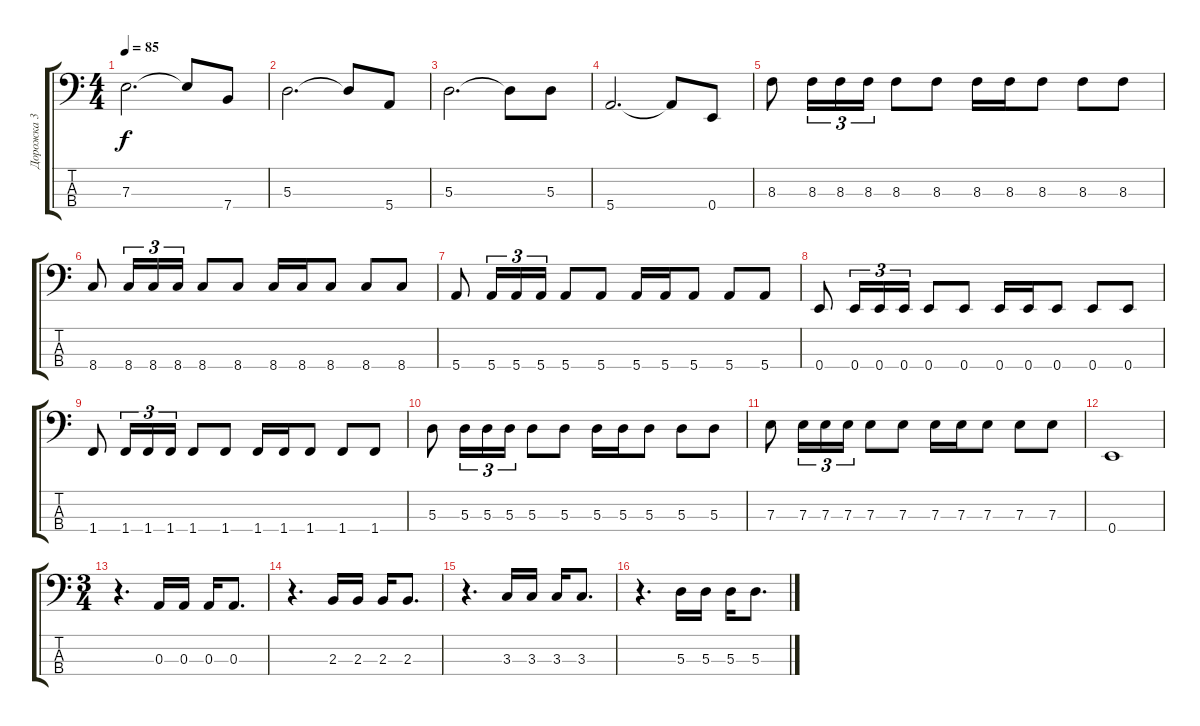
\track ("Дорожка 3" "Дорожка 3") {instrument electricbassfinger}
\staff {score tabs}
\tuning (G2 D2 A1 E1) {hide}
\ts (4 4)
\tempo 85
\clef f4
\ks c
7.3.2{d dy f} 7.3{t}.8 7.4.8 |
5.3.2{d} 5.3{t}.8 5.4.8 |
5.3.2{d} 5.3{t}.8 5.3.8 |
5.4.2{d} 5.4{t}.8 0.4.8 |
8.3.8 8.3.16{tu (3 2)} 8.3.16{tu (3 2)} 8.3.16{tu (3 2)} 8.3.8 8.3.8 8.3.16 8.3.16 8.3.8 8.3.8 8.3.8 |
8.4.8 8.4.16{tu (3 2)} 8.4.16{tu (3 2)} 8.4.16{tu (3 2)} 8.4.8 8.4.8 8.4.16 8.4.16 8.4.8 8.4.8 8.4.8 |
5.4.8 5.4.16{tu (3 2)} 5.4.16{tu (3 2)} 5.4.16{tu (3 2)} 5.4.8 5.4.8 5.4.16 5.4.16 5.4.8 5.4.8 5.4.8 |
0.4.8 0.4.16{tu (3 2)} 0.4.16{tu (3 2)} 0.4.16{tu (3 2)} 0.4.8 0.4.8 0.4.16 0.4.16 0.4.8 0.4.8 0.4.8 |
1.4.8 1.4.16{tu (3 2)} 1.4.16{tu (3 2)} 1.4.16{tu (3 2)} 1.4.8 1.4.8 1.4.16 1.4.16 1.4.8 1.4.8 1.4.8 |
5.3.8 5.3.16{tu (3 2)} 5.3.16{tu (3 2)} 5.3.16{tu (3 2)} 5.3.8 5.3.8 5.3.16 5.3.16 5.3.8 5.3.8 5.3.8 |
7.3.8 7.3.16{tu (3 2)} 7.3.16{tu (3 2)} 7.3.16{tu (3 2)} 7.3.8 7.3.8 7.3.16 7.3.16 7.3.8 7.3.8 7.3.8 |
0.4.1 |
\ts (3 4)
r.4{d} 0.3.16 0.3.16 0.3.16 0.3.8{d} |
r.4{d} 2.3.16 2.3.16 2.3.16 2.3.8{d} |
r.4{d} 3.3.16 3.3.16 3.3.16 3.3.8{d} |
r.4{d} 5.3.16 5.3.16 5.3.16 5.3.8{d}
